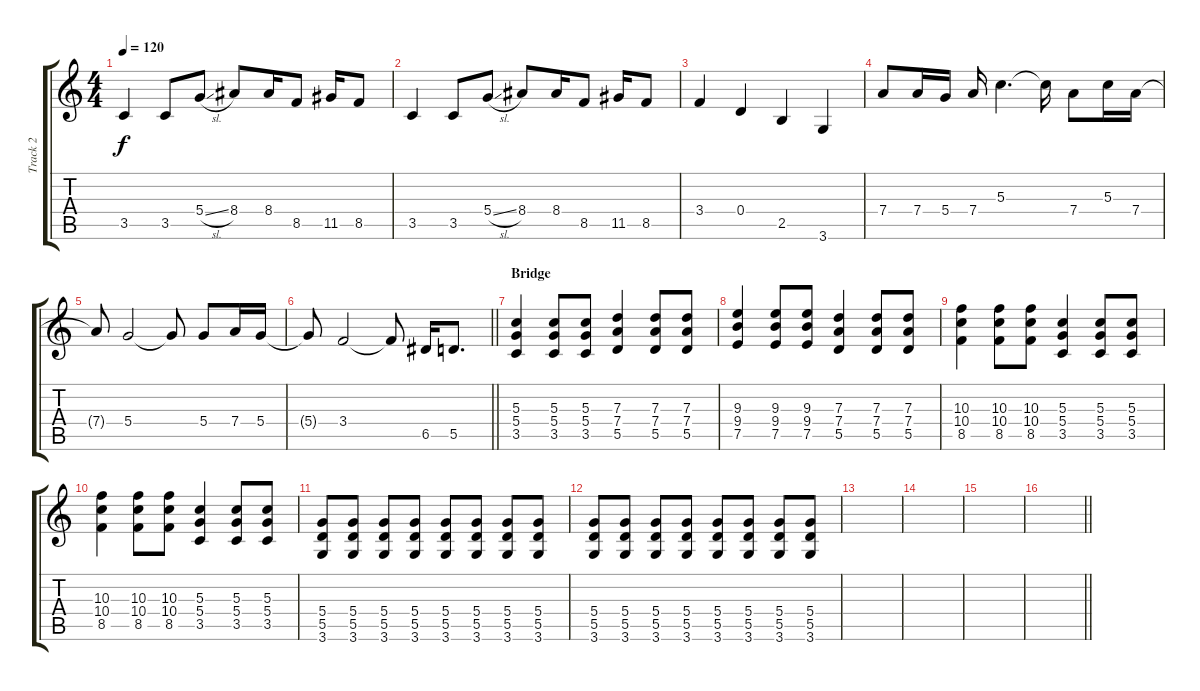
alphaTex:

\track ("Track 2" "Track 2") {instrument distortionguitar}
\staff {score tabs}
\tuning (E4 B3 G3 D3 A2 E2) {hide}
\ts (4 4)
\tempo 120
\clef g2
\ks c
3.5.4{dy f} 3.5.8 5.4{sl}.8 8.4.8 8.4.16 8.5.8 11.5.16 8.5.8 |
3.5.4 3.5.8 5.4{sl}.8 8.4.8 8.4.16 8.5.8 11.5.16 8.5.8 |
3.4.4 0.4.4 2.5.4 3.6.4 |
7.4.8 7.4.16 5.4.16 7.4.16 5.3.4{d} 5.3{t}.16 7.4.8 5.3.16 7.4.16 |
7.4{t}.8 5.4.2 5.4{t}.8 5.4.8 7.4.16 5.4.16 |
\barLineRight lightlight
5.4{t}.8 3.4.2 3.4{t}.8 6.5.16 5.5.8{d} |
\section ("" "Bridge")
(5.3 5.4 3.5).4 (5.3 5.4 3.5).8 (5.3 5.4 3.5).8 (7.3 7.4 5.5).4 (7.3 7.4 5.5).8 (7.3 7.4 5.5).8 |
(9.3 9.4 7.5).4 (9.3 9.4 7.5).8 (9.3 9.4 7.5).8 (7.3 7.4 5.5).4 (7.3 7.4 5.5).8 (7.3 7.4 5.5).8 |
(10.3 10.4 8.5).4 (10.3 10.4 8.5).8 (10.3 10.4 8.5).8 (5.3 5.4 3.5).4 (5.3 5.4 3.5).8 (5.3 5.4 3.5).8 |
(10.3 10.4 8.5).4 (10.3 10.4 8.5).8 (10.3 10.4 8.5).8 (5.3 5.4 3.5).4 (5.3 5.4 3.5).8 (5.3 5.4 3.5).8 |
(5.4 5.5 3.6).8 (5.4 5.5 3.6).8 (5.4 5.5 3.6).8 (5.4 5.5 3.6).8 (5.4 5.5 3.6).8 (5.4 5.5 3.6).8 (5.4 5.5 3.6).8 (5.4 5.5 3.6).8 |
(5.4 5.5 3.6).8 (5.4 5.5 3.6).8 (5.4 5.5 3.6).8 (5.4 5.5 3.6).8 (5.4 5.5 3.6).8 (5.4 5.5 3.6).8 (5.4 5.5 3.6).8 (5.4 5.5 3.6).8 |
|
|
|
\barLineRight lightlight
